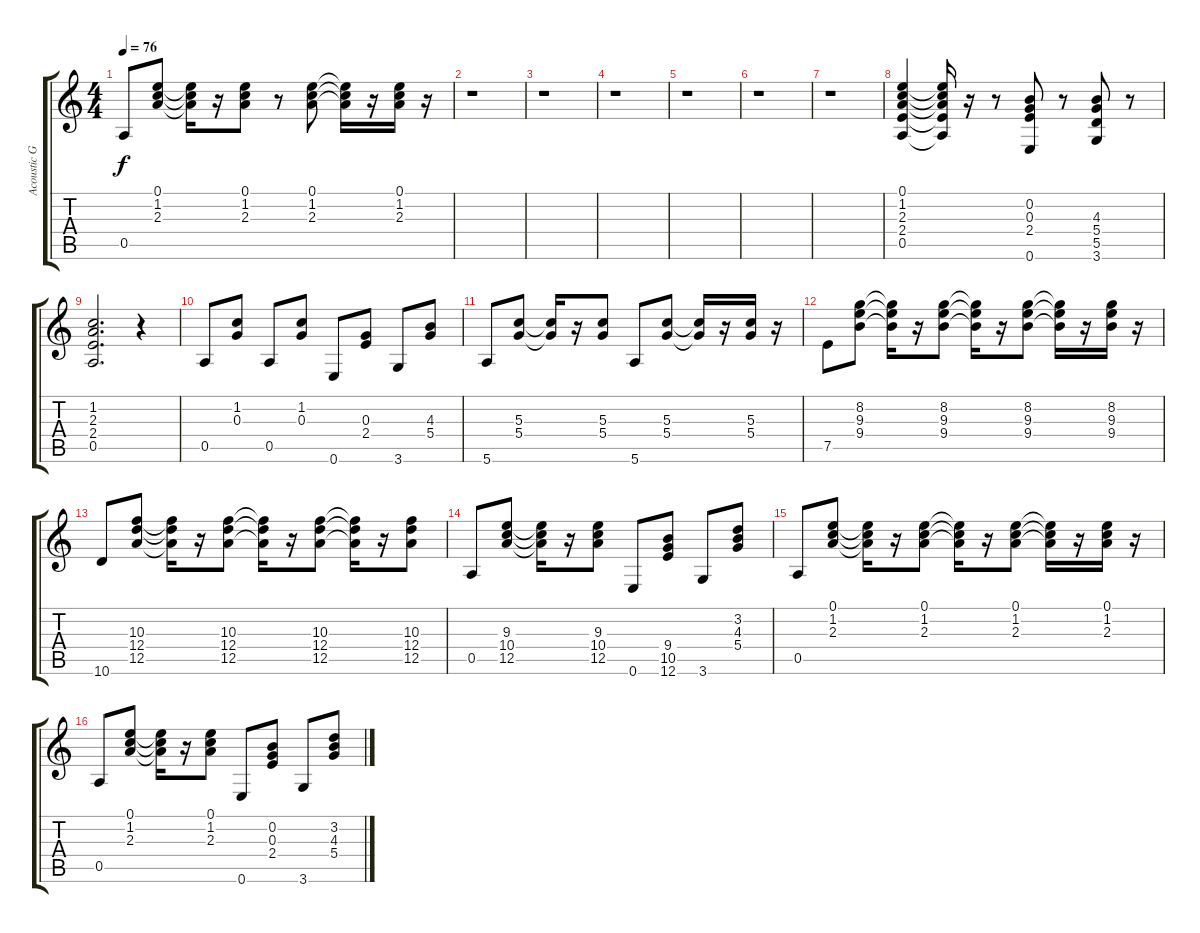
\track ("Acoustic Guitar (Steel)" "Acoustic G") {instrument acousticguitarsteel}
\staff {score tabs}
\tuning (E4 B3 G3 D3 A2 E2) {hide}
\ts (4 4)
\tempo 76
\clef g2
\ks c
0.5.8{dy f} (0.1 1.2 2.3).8 (0.1{t} 1.2{t} 2.3{t}).16 r.16 (0.1 1.2 2.3).8 r.8 (0.1 1.2 2.3).8 (0.1{t} 1.2{t} 2.3{t}).16 r.16 (0.1 1.2 2.3).16 r.16 |
r.1 |
r.1 |
r.1 |
r.1 |
r.1 |
r.1 |
(0.1 1.2 2.3 2.4 0.5).4 (0.1{t} 1.2{t} 2.3{t} 2.4{t} 0.5{t}).16 r.16 r.8 (0.2 0.3 2.4 0.6).8 r.8 (4.3 5.4 5.5 3.6).8 r.8 |
(1.2 2.3 2.4 0.5).2{d} r.4 |
0.5.8 (1.2 0.3).8 0.5.8 (1.2 0.3).8 0.6.8 (0.3 2.4).8 3.6.8 (4.3 5.4).8 |
5.6.8 (5.3 5.4).8 (5.3{t} 5.4{t}).16 r.16 (5.3 5.4).8 5.6.8 (5.3 5.4).8 (5.3{t} 5.4{t}).16 r.16 (5.3 5.4).16 r.16 |
7.5.8 (8.2 9.3 9.4).8 (8.2{t} 9.3{t} 9.4{t}).16 r.16 (8.2 9.3 9.4).8 (8.2{t} 9.3{t} 9.4{t}).16 r.16 (8.2 9.3 9.4).8 (8.2{t} 9.3{t} 9.4{t}).16 r.16 (8.2 9.3 9.4).16 r.16 |
10.6.8 (10.3 12.4 12.5).8 (10.3{t} 12.4{t} 12.5{t}).16 r.16 (10.3 12.4 12.5).8 (10.3{t} 12.4{t} 12.5{t}).16 r.16 (10.3 12.4 12.5).8 (10.3{t} 12.4{t} 12.5{t}).16 r.16 (10.3 12.4 12.5).8 |
0.5.8 (9.3 10.4 12.5).8 (9.3{t} 10.4{t} 12.5{t}).16 r.16 (9.3 10.4 12.5).8 0.6.8 (9.4 10.5 12.6).8 3.6.8 (3.2 4.3 5.4).8 |
0.5.8 (0.1 1.2 2.3).8 (0.1{t} 1.2{t} 2.3{t}).16 r.16 (0.1 1.2 2.3).8 (0.1{t} 1.2{t} 2.3{t}).16 r.16 (0.1 1.2 2.3).8 (0.1{t} 1.2{t} 2.3{t}).16 r.16 (0.1 1.2 2.3).16 r.16 |
0.5.8 (0.1 1.2 2.3).8 (0.1{t} 1.2{t} 2.3{t}).16 r.16 (0.1 1.2 2.3).8 0.6.8 (0.2 0.3 2.4).8 3.6.8 (3.2 4.3 5.4).8
